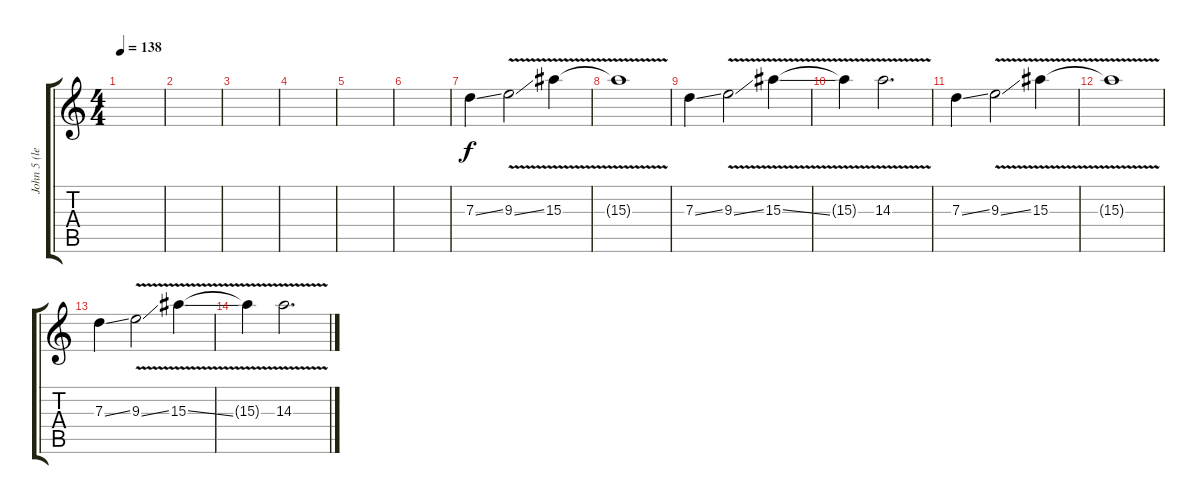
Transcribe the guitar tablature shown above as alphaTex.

\track ("John 5 (lead 2)" "John 5 (le") {instrument distortionguitar}
\staff {score tabs}
\tuning (E4 B3 G3 D3 A2 E2) {hide}
\ts (4 4)
\tempo 138
\clef g2
\ks c
|
|
|
|
|
|
7.3{ss}.4 9.3{v ss}.2 15.3{v}.4 |
15.3{t}.1 |
7.3{ss}.4 9.3{v ss}.2 15.3{v ss}.4 |
15.3{t}.4 14.3{v}.2{d} |
7.3{ss}.4 9.3{v ss}.2 15.3{v}.4 |
15.3{t}.1 |
7.3{ss}.4 9.3{v ss}.2 15.3{v ss}.4 |
15.3{t}.4 14.3{v}.2{d}
